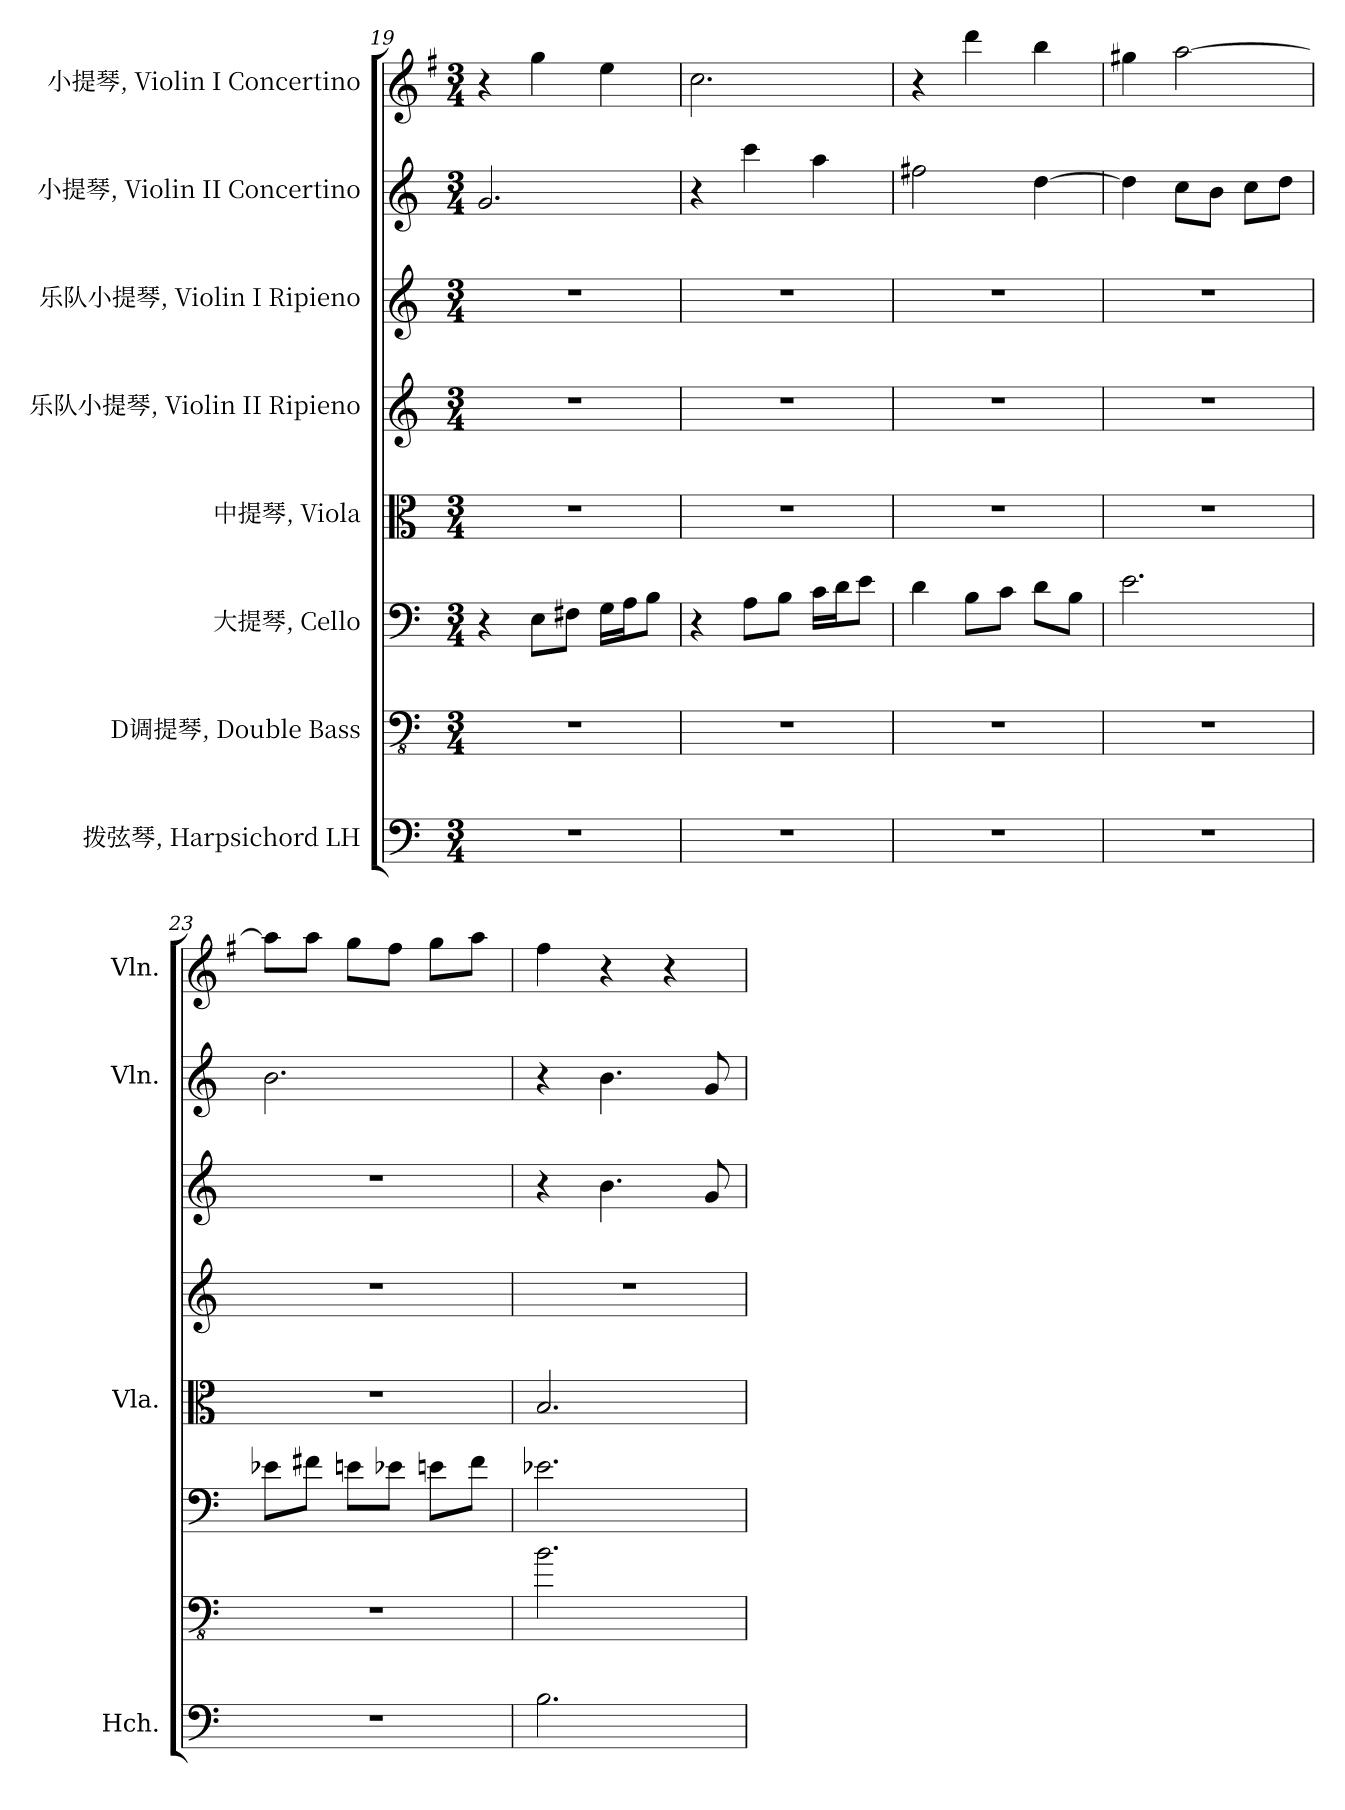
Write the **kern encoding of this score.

**kern	**kern	**kern	**kern	**kern	**kern	**kern	**kern
*part8	*part7	*part6	*part5	*part4	*part3	*part2	*part1
*staff8	*staff7	*staff6	*staff5	*staff4	*staff3	*staff2	*staff1
*I"拨弦琴, Harpsichord LH	*I"D调提琴, Double Bass	*I"大提琴, Cello	*I"中提琴, Viola	*I"乐队小提琴, Violin II Ripieno	*I"乐队小提琴, Violin I Ripieno	*I"小提琴, Violin II Concertino	*I"小提琴, Violin I Concertino
*I'Hch.	*	*	*I'Vla.	*	*	*I'Vln.	*I'Vln.
*clefF4	*clefFv4	*clefF4	*clefC3	*clefG2	*clefG2	*clefG2	*clefG2
*	*ITrd7c12	*	*	*	*	*	*
*k[]	*k[]	*k[]	*k[]	*k[]	*k[]	*k[]	*k[f#]
*M3/4	*M3/4	*M3/4	*M3/4	*M3/4	*M3/4	*M3/4	*M3/4
=19	=19	=19	=19	=19	=19	=19	=19
2.r	2.r	4r	2.r	2.r	2.r	2.g/	4r
.	.	8E\L	.	.	.	.	4gg\
.	.	8F#X\J	.	.	.	.	.
.	.	16G\LL	.	.	.	.	4ee\
.	.	16A\J	.	.	.	.	.
.	.	8B\J	.	.	.	.	.
=20	=20	=20	=20	=20	=20	=20	=20
2.r	2.r	4r	2.r	2.r	2.r	4r	2.cc\
.	.	8A\L	.	.	.	4ccc\	.
.	.	8B\J	.	.	.	.	.
.	.	16c\LL	.	.	.	4aa\	.
.	.	16d\J	.	.	.	.	.
.	.	8e\J	.	.	.	.	.
!!LO:PB:g=z
=21	=21	=21	=21	=21	=21	=21	=21
2.r	2.r	4d\	2.r	2.r	2.r	2ff#X\	4r
.	.	8B\L	.	.	.	.	4ddd\
.	.	8c\J	.	.	.	.	.
.	.	8d\L	.	.	.	[4dd\	4bb\
.	.	8B\J	.	.	.	.	.
=22	=22	=22	=22	=22	=22	=22	=22
2.r	2.r	2.e\	2.r	2.r	2.r	4dd\]	4gg#X\
.	.	.	.	.	.	8cc\L	[2aa\
.	.	.	.	.	.	8b\J	.
.	.	.	.	.	.	8cc\L	.
.	.	.	.	.	.	8dd\J	.
=23	=23	=23	=23	=23	=23	=23	=23
2.r	2.r	8e-X\L	2.r	2.r	2.r	2.b\	8aa\L]
.	.	8f#X\J	.	.	.	.	8aa\J
.	.	8en\L	.	.	.	.	8gg\L
.	.	8e-X\J	.	.	.	.	8ff#\J
.	.	8en\L	.	.	.	.	8gg\L
.	.	8f#\J	.	.	.	.	8aa\J
=24	=24	=24	=24	=24	=24	=24	=24
2.B\	2.BB\	2.e-X\	2.B/	2.r	4r	4r	4ff#\
.	.	.	.	.	4.b\	4.b\	4r
.	.	.	.	.	.	.	4r
.	.	.	.	.	8g/	8g/	.
=	=	=	=	=	=	=	=
*-	*-	*-	*-	*-	*-	*-	*-
